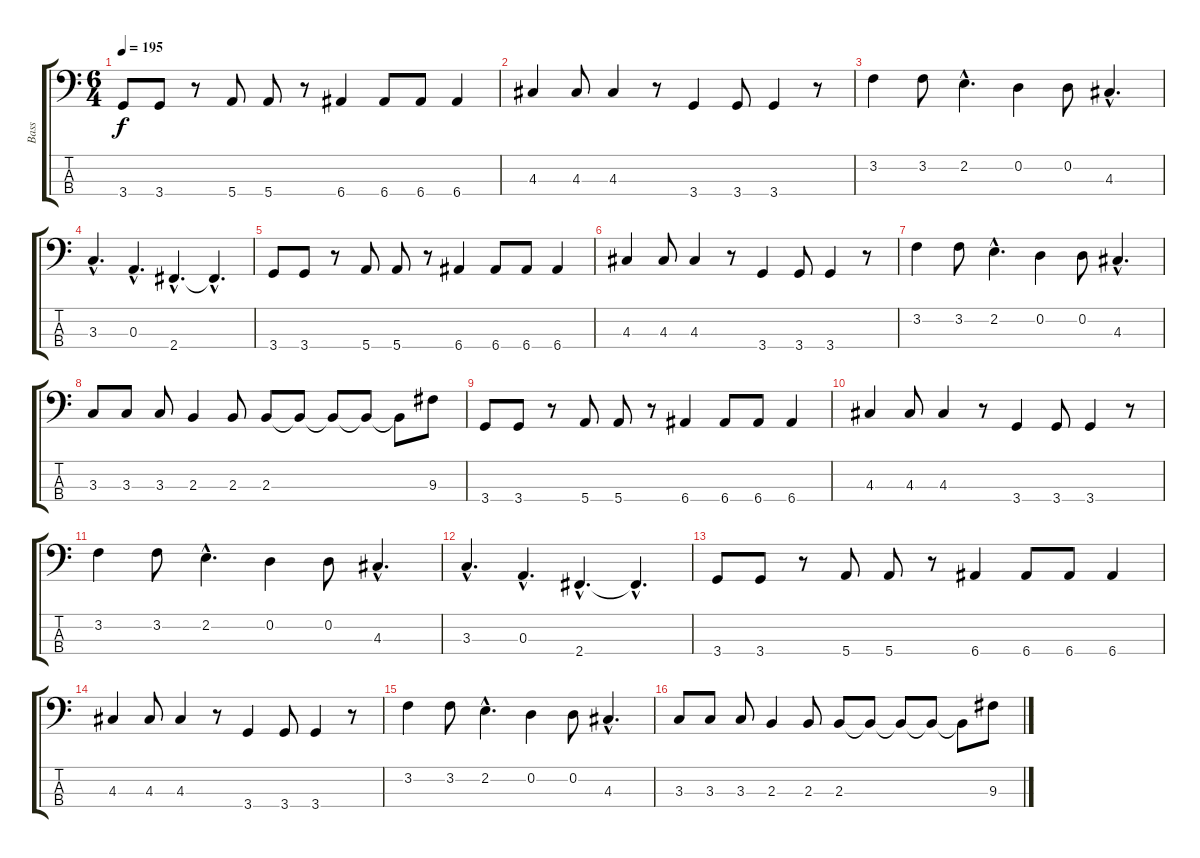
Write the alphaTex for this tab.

\track ("Bass" "Bass") {instrument electricbassfinger}
\staff {score tabs}
\tuning (G2 D2 A1 E1) {hide}
\ts (6 4)
\tempo 195
\clef f4
\ks c
3.4.8{dy f instrument electricbassfinger} 3.4.8 r.8 5.4.8 5.4.8 r.8 6.4.4 6.4.8 6.4.8 6.4.4 |
4.3.4 4.3.8 4.3.4 r.8 3.4.4 3.4.8 3.4.4 r.8 |
3.2.4 3.2.8 2.2{hac}.4{d} 0.2.4 0.2.8 4.3{hac}.4{d} |
3.3{hac}.4{d} 0.3{hac}.4{d} 2.4{hac}.4{d} 2.4{hac t}.4{d} |
3.4.8 3.4.8 r.8 5.4.8 5.4.8 r.8 6.4.4 6.4.8 6.4.8 6.4.4 |
4.3.4 4.3.8 4.3.4 r.8 3.4.4 3.4.8 3.4.4 r.8 |
3.2.4 3.2.8 2.2{hac}.4{d} 0.2.4 0.2.8 4.3{hac}.4{d} |
3.3.8 3.3.8 3.3.8 2.3.4 2.3.8 2.3.8 2.3{t}.8 2.3{t}.8 2.3{t}.8 2.3{t}.8 9.3.8 |
3.4.8 3.4.8 r.8 5.4.8 5.4.8 r.8 6.4.4 6.4.8 6.4.8 6.4.4 |
4.3.4 4.3.8 4.3.4 r.8 3.4.4 3.4.8 3.4.4 r.8 |
3.2.4 3.2.8 2.2{hac}.4{d} 0.2.4 0.2.8 4.3{hac}.4{d} |
3.3{hac}.4{d} 0.3{hac}.4{d} 2.4{hac}.4{d} 2.4{hac t}.4{d} |
3.4.8 3.4.8 r.8 5.4.8 5.4.8 r.8 6.4.4 6.4.8 6.4.8 6.4.4 |
4.3.4 4.3.8 4.3.4 r.8 3.4.4 3.4.8 3.4.4 r.8 |
3.2.4 3.2.8 2.2{hac}.4{d} 0.2.4 0.2.8 4.3{hac}.4{d} |
3.3.8 3.3.8 3.3.8 2.3.4 2.3.8 2.3.8 2.3{t}.8 2.3{t}.8 2.3{t}.8 2.3{t}.8 9.3.8
